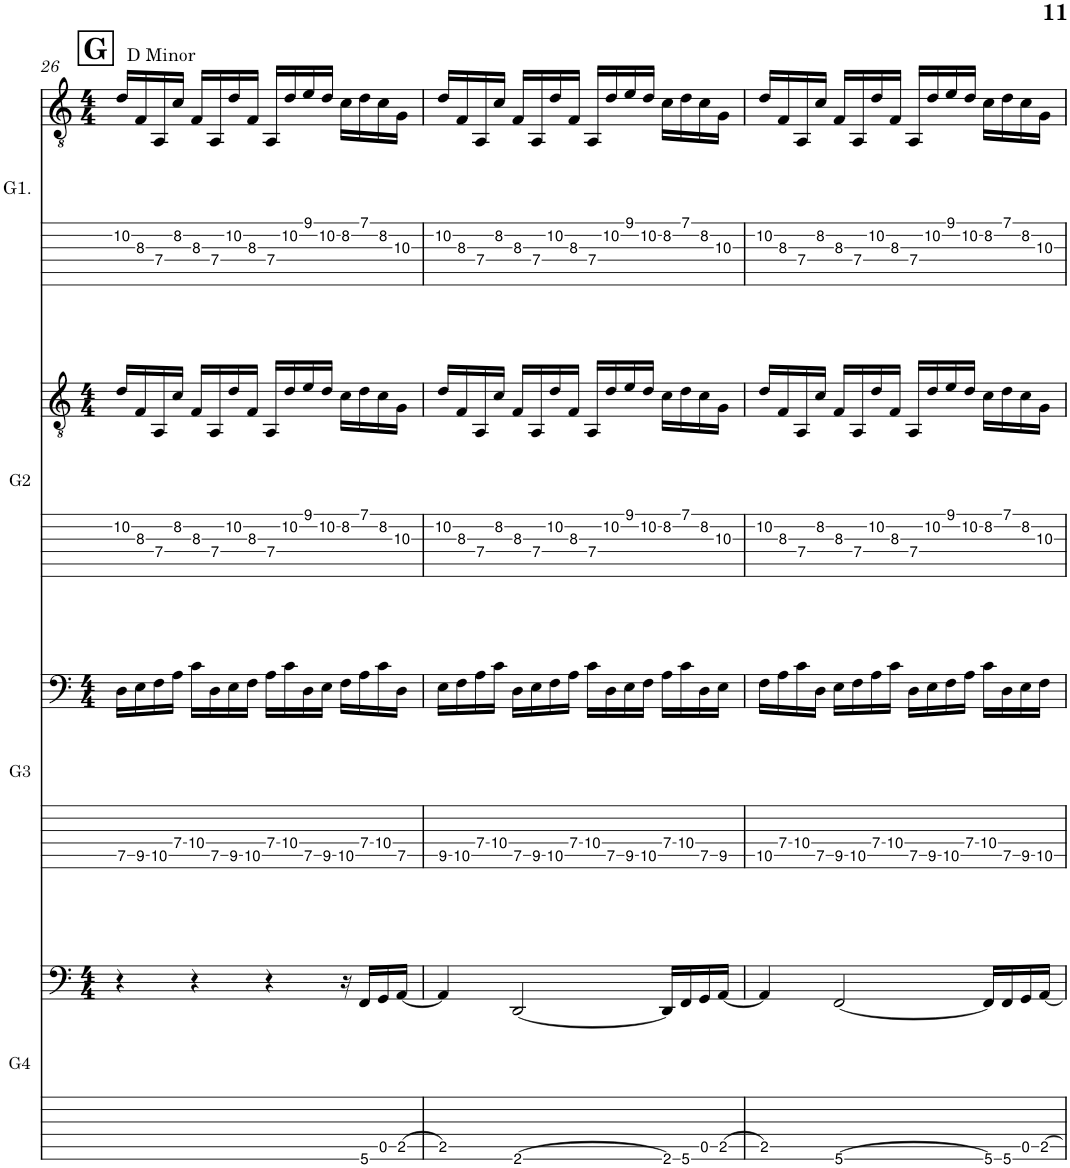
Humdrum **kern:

**kern	**kern	**kern	**kern	**kern	**kern	**kern	**kern
*part4	*part4	*part3	*part3	*part2	*part2	*part1	*part1
*staff8	*staff7	*staff6	*staff5	*staff4	*staff3	*staff2	*staff1
*I"G4	*	*I"G3	*	*I"G2	*	*I"G1	*
*I'G4	*	*I'G3	*	*I'G2	*	*I'G1.	*
!!LO:PB:g=z
*	*clefF4	*	*clefF4	*	*clefGv2	*	*clefGv2
*	*	*	*	*Trd-7c-12	*Trd-7c-12	*Trd-7c-12	*Trd-7c-12
*k[]	*k[]	*k[]	*k[]	*k[]	*k[]	*k[]	*k[]
*M4/4	*M4/4	*M4/4	*M4/4	*M4/4	*M4/4	*M4/4	*M4/4
!!LO:REH:place=s1:a:B:cj:fs=14:t=G
=26	=26	=26	=26	=26	=26	=26	=26
!	!	!	!	!	!	!	!LO:TX:a:t=D Minor
4r	4r	16DLL	16D\LL	16dLL	16d/LL	16dLL	16d/LL
.	.	16EJ	16E\	16FJ	16F/	16FJ	16F/
.	.	16FL	16F\	16AAL	16AA/	16AAL	16AA/
.	.	16AJJ	16A\JJ	16cJJ	16c/JJ	16cJJ	16c/JJ
4r	4r	16cLL	16c\LL	16FLL	16F/LL	16FLL	16F/LL
.	.	16DJ	16D\	16AAJ	16AA/	16AAJ	16AA/
.	.	16EL	16E\	16dL	16d/	16dL	16d/
.	.	16FJJ	16F\JJ	16FJJ	16F/JJ	16FJJ	16F/JJ
4r	4r	16ALL	16A\LL	16AALL	16AA/LL	16AALL	16AA/LL
.	.	16cJ	16c\	16dJ	16d/	16dJ	16d/
.	.	16DL	16D\	16eL	16e/	16eL	16e/
.	.	16EJJ	16E\JJ	16dJJ	16d/JJ	16dJJ	16d/JJ
16r	16r	16FLL	16F\LL	16cLL	16c\LL	16cLL	16c\LL
16FFLL	16FF/LL	16AJ	16A\	16dJ	16d\	16dJ	16d\
16GG	16GG/	16cL	16c\	16cL	16c\	16cL	16c\
[16AAJJ	[16AA/JJ	16DJJ	16D\JJ	16GJJ	16G\JJ	16GJJ	16G\JJ
=27	=27	=27	=27	=27	=27	=27	=27
4AA]	4AA/]	16ELL	16E\LL	16dLL	16d/LL	16dLL	16d/LL
.	.	16FJ	16F\	16FJ	16F/	16FJ	16F/
.	.	16AL	16A\	16AAL	16AA/	16AAL	16AA/
.	.	16cJJ	16c\JJ	16cJJ	16c/JJ	16cJJ	16c/JJ
[2DD	[2DD/	16DLL	16D\LL	16FLL	16F/LL	16FLL	16F/LL
.	.	16EJ	16E\	16AAJ	16AA/	16AAJ	16AA/
.	.	16FL	16F\	16dL	16d/	16dL	16d/
.	.	16AJJ	16A\JJ	16FJJ	16F/JJ	16FJJ	16F/JJ
.	.	16cLL	16c\LL	16AALL	16AA/LL	16AALL	16AA/LL
.	.	16DJ	16D\	16dJ	16d/	16dJ	16d/
.	.	16EL	16E\	16eL	16e/	16eL	16e/
.	.	16FJJ	16F\JJ	16dJJ	16d/JJ	16dJJ	16d/JJ
16DDLL]	16DD/LL]	16ALL	16A\LL	16cLL	16c\LL	16cLL	16c\LL
16FFJ	16FF/	16cJ	16c\	16dJ	16d\	16dJ	16d\
16GGL	16GG/	16DL	16D\	16cL	16c\	16cL	16c\
[16AAJJ	[16AA/JJ	16EJJ	16E\JJ	16GJJ	16G\JJ	16GJJ	16G\JJ
=28	=28	=28	=28	=28	=28	=28	=28
4AA]	4AA/]	16FLL	16F\LL	16dLL	16d/LL	16dLL	16d/LL
.	.	16AJ	16A\	16FJ	16F/	16FJ	16F/
.	.	16cL	16c\	16AAL	16AA/	16AAL	16AA/
.	.	16DJJ	16D\JJ	16cJJ	16c/JJ	16cJJ	16c/JJ
[2FF	[2FF/	16ELL	16E\LL	16FLL	16F/LL	16FLL	16F/LL
.	.	16FJ	16F\	16AAJ	16AA/	16AAJ	16AA/
.	.	16AL	16A\	16dL	16d/	16dL	16d/
.	.	16cJJ	16c\JJ	16FJJ	16F/JJ	16FJJ	16F/JJ
.	.	16DLL	16D\LL	16AALL	16AA/LL	16AALL	16AA/LL
.	.	16EJ	16E\	16dJ	16d/	16dJ	16d/
.	.	16FL	16F\	16eL	16e/	16eL	16e/
.	.	16AJJ	16A\JJ	16dJJ	16d/JJ	16dJJ	16d/JJ
16FFLL]	16FF/LL]	16cLL	16c\LL	16cLL	16c\LL	16cLL	16c\LL
16FFJ	16FF/	16DJ	16D\	16dJ	16d\	16dJ	16d\
16GGL	16GG/	16EL	16E\	16cL	16c\	16cL	16c\
[16AAJJ	[16AA/JJ	16FJJ	16F\JJ	16GJJ	16G\JJ	16GJJ	16G\JJ
=	=	=	=	=	=	=	=
*-	*-	*-	*-	*-	*-	*-	*-
